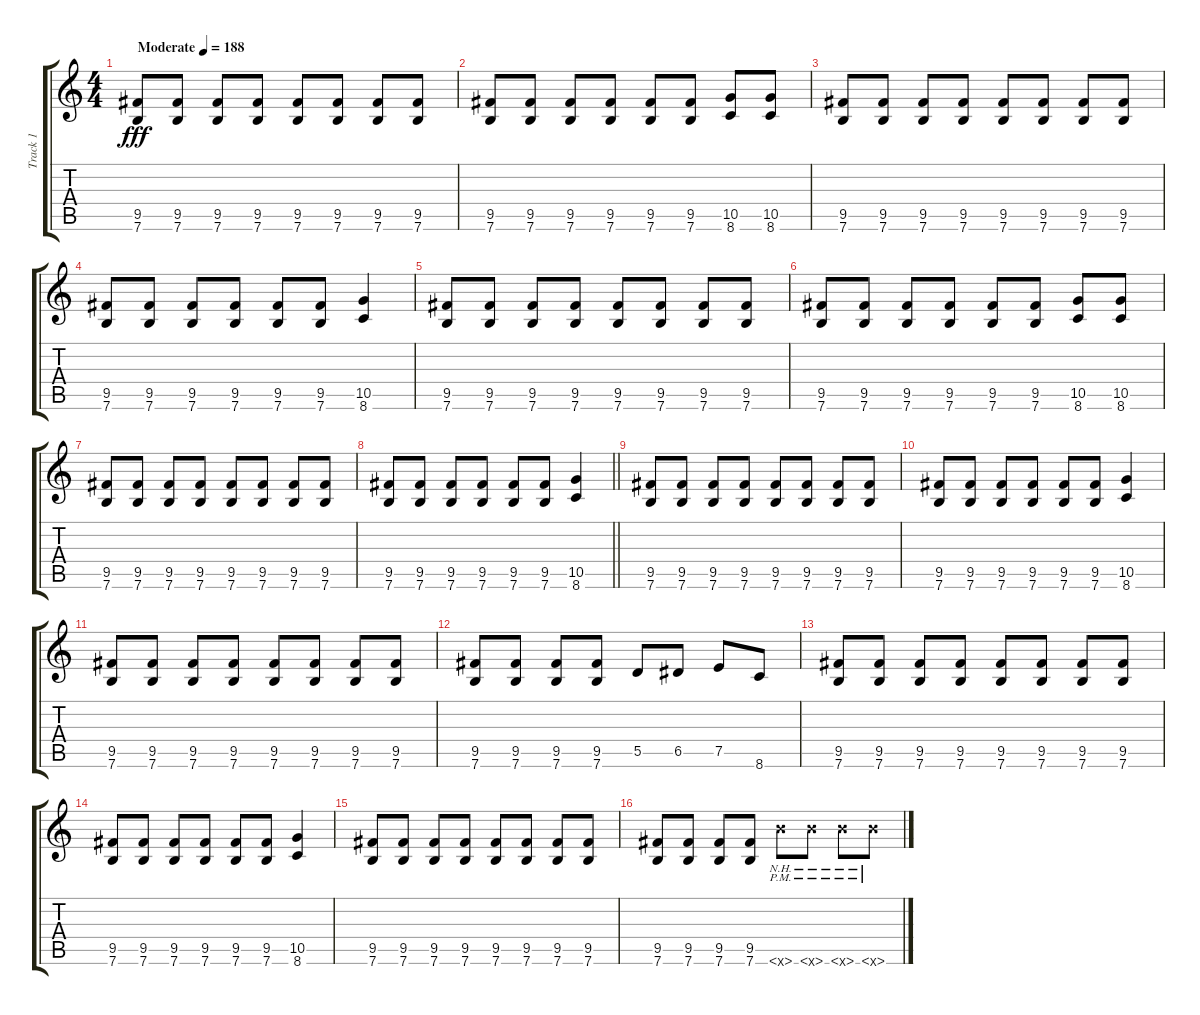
\track ("Track 1" "Track 1") {instrument distortionguitar}
\staff {score tabs}
\tuning (E4 B3 G3 D3 A2 E2) {hide}
\ts (4 4)
\tempo (188 "Moderate")
\clef g2
\ks c
(9.5 7.6).8{dy fff instrument distortionguitar} (9.5 7.6).8 (9.5 7.6).8 (9.5 7.6).8 (9.5 7.6).8 (9.5 7.6).8 (9.5 7.6).8 (9.5 7.6).8 |
(9.5 7.6).8 (9.5 7.6).8 (9.5 7.6).8 (9.5 7.6).8 (9.5 7.6).8 (9.5 7.6).8 (10.5 8.6).8 (10.5 8.6).8 |
(9.5 7.6).8 (9.5 7.6).8 (9.5 7.6).8 (9.5 7.6).8 (9.5 7.6).8 (9.5 7.6).8 (9.5 7.6).8 (9.5 7.6).8 |
(9.5 7.6).8 (9.5 7.6).8 (9.5 7.6).8 (9.5 7.6).8 (9.5 7.6).8 (9.5 7.6).8 (10.5 8.6).4 |
(9.5 7.6).8 (9.5 7.6).8 (9.5 7.6).8 (9.5 7.6).8 (9.5 7.6).8 (9.5 7.6).8 (9.5 7.6).8 (9.5 7.6).8 |
(9.5 7.6).8 (9.5 7.6).8 (9.5 7.6).8 (9.5 7.6).8 (9.5 7.6).8 (9.5 7.6).8 (10.5 8.6).8 (10.5 8.6).8 |
(9.5 7.6).8 (9.5 7.6).8 (9.5 7.6).8 (9.5 7.6).8 (9.5 7.6).8 (9.5 7.6).8 (9.5 7.6).8 (9.5 7.6).8 |
\barLineRight lightlight
(9.5 7.6).8 (9.5 7.6).8 (9.5 7.6).8 (9.5 7.6).8 (9.5 7.6).8 (9.5 7.6).8 (10.5 8.6).4 |
(9.5 7.6).8 (9.5 7.6).8 (9.5 7.6).8 (9.5 7.6).8 (9.5 7.6).8 (9.5 7.6).8 (9.5 7.6).8 (9.5 7.6).8 |
(9.5 7.6).8 (9.5 7.6).8 (9.5 7.6).8 (9.5 7.6).8 (9.5 7.6).8 (9.5 7.6).8 (10.5 8.6).4 |
(9.5 7.6).8 (9.5 7.6).8 (9.5 7.6).8 (9.5 7.6).8 (9.5 7.6).8 (9.5 7.6).8 (9.5 7.6).8 (9.5 7.6).8 |
(9.5 7.6).8 (9.5 7.6).8 (9.5 7.6).8 (9.5 7.6).8 5.5.8 6.5.8 7.5.8 8.6.8 |
(9.5 7.6).8 (9.5 7.6).8 (9.5 7.6).8 (9.5 7.6).8 (9.5 7.6).8 (9.5 7.6).8 (9.5 7.6).8 (9.5 7.6).8 |
(9.5 7.6).8 (9.5 7.6).8 (9.5 7.6).8 (9.5 7.6).8 (9.5 7.6).8 (9.5 7.6).8 (10.5 8.6).4 |
(9.5 7.6).8 (9.5 7.6).8 (9.5 7.6).8 (9.5 7.6).8 (9.5 7.6).8 (9.5 7.6).8 (9.5 7.6).8 (9.5 7.6).8 |
(9.5 7.6).8 (9.5 7.6).8 (9.5 7.6).8 (9.5 7.6).8 7.6{nh pm x}.8 7.6{nh pm x}.8 7.6{nh pm x}.8 7.6{nh pm x}.8
